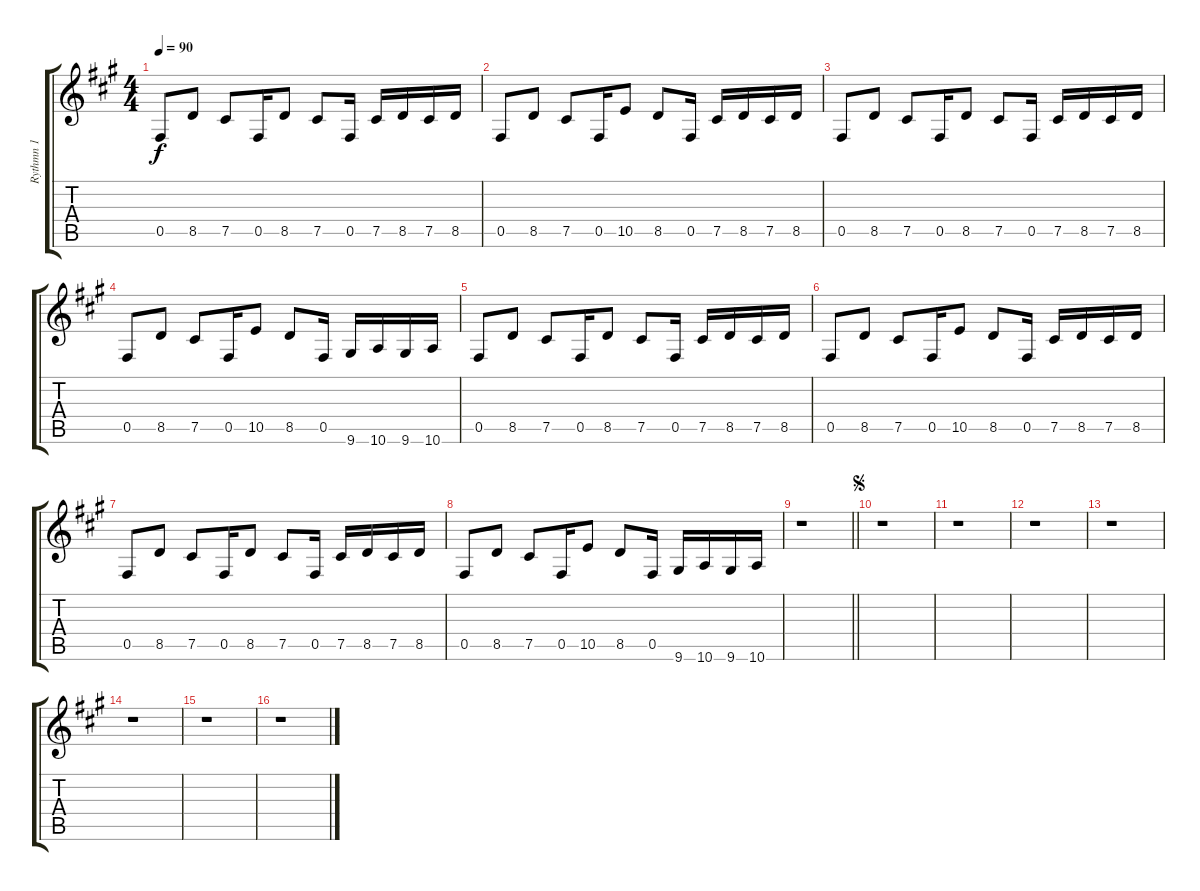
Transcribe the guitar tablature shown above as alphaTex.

\track ("Rythmn 1" "Rythmn 1") {instrument overdrivenguitar}
\staff {score tabs}
\tuning (Db4 Ab3 E3 B2 Gb2 B1) {hide}
\ts (4 4)
\tempo 90
\clef g2
\ks a
0.5.8{dy f instrument overdrivenguitar} 8.5.8 7.5.8 0.5.16 8.5.8 7.5.8 0.5.16 7.5.16 8.5.16 7.5.16 8.5.16 |
0.5.8 8.5.8 7.5.8 0.5.16 10.5.8 8.5.8 0.5.16 7.5.16 8.5.16 7.5.16 8.5.16 |
0.5.8 8.5.8 7.5.8 0.5.16 8.5.8 7.5.8 0.5.16 7.5.16 8.5.16 7.5.16 8.5.16 |
0.5.8 8.5.8 7.5.8 0.5.16 10.5.8 8.5.8 0.5.16 9.6.16 10.6.16 9.6.16 10.6.16 |
0.5.8 8.5.8 7.5.8 0.5.16 8.5.8 7.5.8 0.5.16 7.5.16 8.5.16 7.5.16 8.5.16 |
0.5.8 8.5.8 7.5.8 0.5.16 10.5.8 8.5.8 0.5.16 7.5.16 8.5.16 7.5.16 8.5.16 |
0.5.8 8.5.8 7.5.8 0.5.16 8.5.8 7.5.8 0.5.16 7.5.16 8.5.16 7.5.16 8.5.16 |
0.5.8 8.5.8 7.5.8 0.5.16 10.5.8 8.5.8 0.5.16 9.6.16 10.6.16 9.6.16 10.6.16 |
\barLineRight lightlight
r.1 |
\jump segno
r.1 |
r.1 |
r.1 |
r.1 |
r.1 |
r.1 |
r.1
